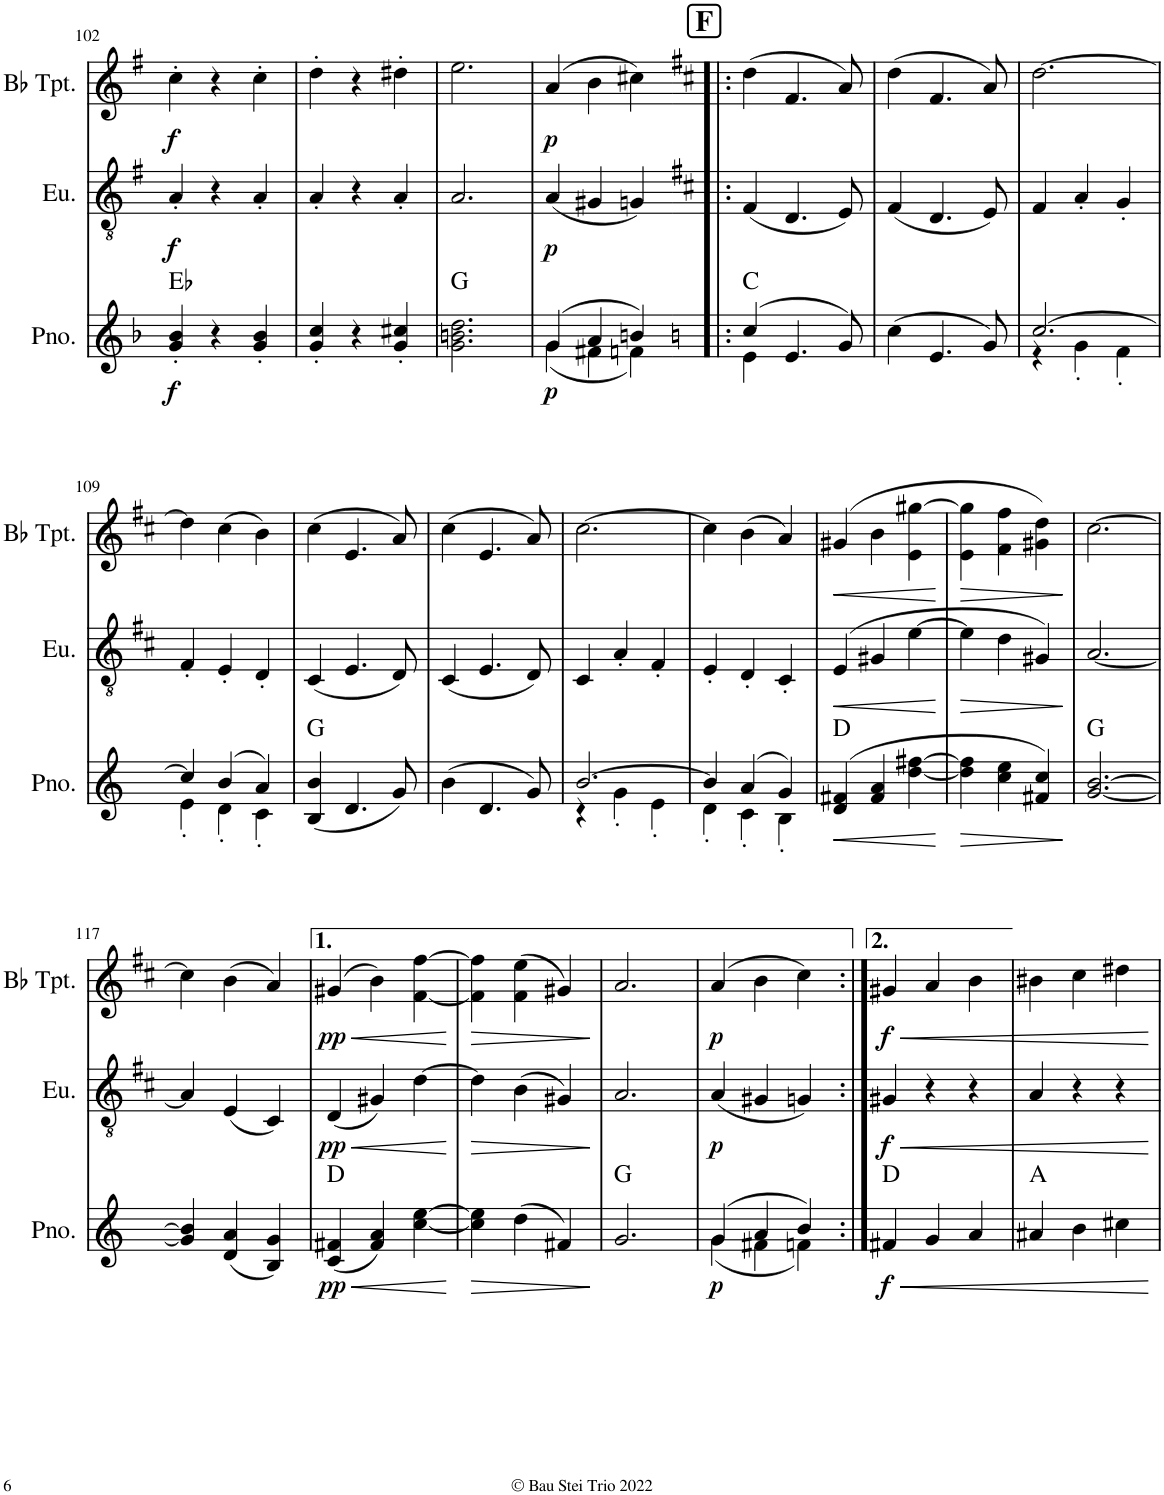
**kern	**dynam	**harte	**kern	**dynam	**kern	**dynam
*part3	*part3	*part3	*part2	*part2	*part1	*part1
*staff3	*staff3	*	*staff2	*staff2	*staff1	*staff1
*I"Piano	*	*	*I"Euphonium	*	*I"Bb Trumpet	*
*I'Pno.	*	*	*I'Eu.	*	*I'Bb Tpt.	*
!!LO:PB:g=z
*clefG2	*	*	*clefGv2	*	*clefG2	*
*	*	*	*Trd1c2	*	*Trd1c2	*
*k[b-]	*	*	*k[f#]	*	*k[f#]	*
*M3/4	*	*	*M3/4	*	*M3/4	*
=102	=102	=102	=102	=102	=102	=102
!	!LO:DY:b	!	!	!LO:DY:b	!	!LO:DY:b
4g/' 4b-/'	f	Eb:maj	4A'/	f	4cc'\	f
4r	.	.	4r	.	4r	.
4g/' 4b-/'	.	.	4A'/	.	4cc'\	.
=103	=103	=103	=103	=103	=103	=103
4g/' 4cc/'	.	.	4A'/	.	4dd'\	.
4r	.	.	4r	.	4r	.
4g/' 4cc#X/'	.	.	4A'/	.	4dd#X'\	.
=104	=104	=104	=104	=104	=104	=104
2.g\ 2.bn\ 2.dd\	.	G:maj	2.A/	.	2.ee\	.
=105	=105	=105	=105	=105	=105	=105
*^	*	*	*	*	*	*
!	!	!LO:DY:b	!	!	!LO:DY:b	!	!LO:DY:b
(4g/	(4g\	p	.	(4A/	p	(4a/	p
4a/	4f#X\	.	.	4G#X/	.	4b\	.
4bn/)	4fn\)	.	.	4Gn/)	.	4cc#X\)	.
!!LO:REH:place=s1:a:B:cj:fs=14:t=F
=106!|:	=106!|:	=106!|:	=106!|:	=106!|:	=106!|:	=106!|:	=106!|:
*k[]	*	*	*	*k[f#c#]	*	*k[f#c#]	*
(4cc/	4e\	.	C:maj	(4F#/	.	(4dd\	.
4.e/	2ryy	.	.	4.D/	.	4.f#/	.
8g/)	.	.	.	8E/)	.	8a/)	.
*v	*v	*	*	*	*	*	*
=107	=107	=107	=107	=107	=107	=107
(4cc\	.	.	(4F#/	.	(4dd\	.
4.e/	.	.	4.D/	.	4.f#/	.
8g/)	.	.	8E/)	.	8a/)	.
=108	=108	=108	=108	=108	=108	=108
*^	*	*	*	*	*	*
[2.cc/	4r	.	.	4F#/	.	[2.dd\	.
.	4g'\	.	.	4A'/	.	.	.
.	4f'\	.	.	4G'/	.	.	.
!!LO:LB:g=z
=109	=109	=109	=109	=109	=109	=109	=109
4cc/]	4e'\	.	.	4F#'/	.	4dd\]	.
(4b/	4d'\	.	.	4E'/	.	(4cc#\	.
4a/)	4c'\	.	.	4D'/	.	4b\)	.
*v	*v	*	*	*	*	*	*
=110	=110	=110	=110	=110	=110	=110
(4B/ 4b/	.	G:maj	(4C#/	.	(4cc#\	.
4.d/	.	.	4.E/	.	4.e/	.
8g/)	.	.	8D/)	.	8a/)	.
=111	=111	=111	=111	=111	=111	=111
(4b\	.	.	(4C#/	.	(4cc#\	.
4.d/	.	.	4.E/	.	4.e/	.
8g/)	.	.	8D/)	.	8a/)	.
=112	=112	=112	=112	=112	=112	=112
*^	*	*	*	*	*	*
[2.b/	4r	.	.	4C#/	.	[2.cc#\	.
.	4g'\	.	.	4A'/	.	.	.
.	4e'\	.	.	4F#'/	.	.	.
=113	=113	=113	=113	=113	=113	=113	=113
4b/]	4d'\	.	.	4E'/	.	4cc#\]	.
(4a/	4c'\	.	.	4D'/	.	(4b\	.
4g/)	4B'\	.	.	4C#'/	.	4a/)	.
=114	=114	=114	=114	=114	=114	=114	=114
!	!	!LO:HP:b	!	!	!LO:HP:b	!	!LO:HP:b
*v	*v	*	*	*	*	*	*
(4d/ 4f#X/	<	D:maj	(4E/	<	(4g#X/	<
4f#/ 4a/	.	.	4G#X/	.	4b\	.
[4dd\ [4ff#X\	.	.	[4e\	.	4e\ [4gg#X\	.
.	[	.	.	[	.	[
=115	=115	=115	=115	=115	=115	=115
!	!LO:HP:b	!	!	!LO:HP:b	!	!LO:HP:b
4dd\] 4ff#\]	>	.	4e\]	>	4e\ 4gg#\]	>
4cc\ 4ee\	.	.	4d\	.	4f#\ 4ff#\	.
4f#X/ 4cc/)	.	.	4G#X/)	.	4g#X\ 4dd\)	.
.	]	.	.	]	.	]
=116	=116	=116	=116	=116	=116	=116
[2.g/ [2.b/	.	G:maj	[2.A/	.	[2.cc#\	.
!!LO:LB:g=z
=117	=117	=117	=117	=117	=117	=117
4g/] 4b/]	.	.	4A/]	.	4cc#\]	.
(4d/ 4a/	.	.	(4E/	.	(4b\	.
4B/ 4g/)	.	.	4C#/)	.	4a/)	.
=118	=118	=118	=118	=118	=118	=118
!	!LO:HP:b	!	!	!LO:HP:b	!	!LO:HP:b
!	!LO:DY:n=1:b	!	!	!LO:DY:n=1:b	!	!LO:DY:n=1:b
(4c/ 4f#X/	< pp	D:maj	(4D/	< pp	(4g#X/	< pp
4f#/ 4a/)	.	.	4G#X/)	.	4b\)	.
[4cc\ [4ee\	.	.	[4d\	.	[4f#\ [4ff#\	.
.	[	.	.	[	.	[
=119	=119	=119	=119	=119	=119	=119
!	!LO:HP:b	!	!	!LO:HP:b	!	!LO:HP:b
4cc\] 4ee\]	>	.	4d\]	>	4f#\] 4ff#\]	>
(4dd\	.	.	(4B\	.	(4f#\ 4ee\	.
4f#X/)	.	.	4G#X/)	.	4g#X/)	.
.	]	.	.	]	.	]
=120	=120	=120	=120	=120	=120	=120
2.g/	.	G:maj	2.A/	.	2.a/	.
=121	=121	=121	=121	=121	=121	=121
*^	*	*	*	*	*	*
!	!	!LO:DY:b	!	!	!LO:DY:b	!	!LO:DY:b
(4g/	(4g\	p	.	(4A/	p	(4a/	p
4a/	4f#X\	.	.	4G#X/	.	4b\	.
4b/)	4fn\)	.	.	4Gn/)	.	4cc#\)	.
=122:|!	=122:|!	=122:|!	=122:|!	=122:|!	=122:|!	=122:|!	=122:|!
!	!	!LO:HP:b	!	!	!LO:HP:b	!	!LO:HP:b
!	!	!LO:DY:n=1:b	!	!	!LO:DY:n=1:b	!	!LO:DY:n=1:b
*v	*v	*	*	*	*	*	*
4f#X/	< f	D:maj	4G#X/	< f	4g#X/	< f
4g/	.	.	4r	.	4a/	.
4a/	.	.	4r	.	4b\	.
=123	=123	=123	=123	=123	=123	=123
4a#X/	.	.	4A/	.	4b#X\	.
4b\	.	.	4r	.	4cc#\	.
4cc#X\	.	.	4r	.	4dd#X\	.
.	[	.	.	[	.	[
=	=	=	=	=	=	=
*-	*-	*-	*-	*-	*-	*-
